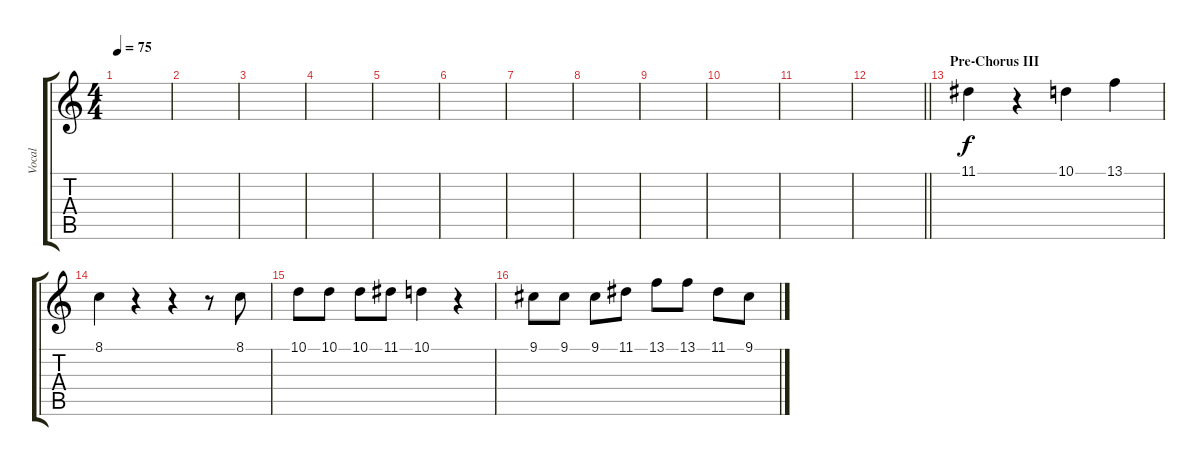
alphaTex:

\track ("Vocal" "Vocal") {instrument tenorsax}
\staff {score tabs}
\tuning (E4 B3 G3 D3 A2 E2) {hide}
\ts (4 4)
\tempo 75
\clef g2
\ks c
|
|
|
|
|
|
|
|
|
|
|
\barLineRight lightlight
|
\section ("" "Pre-Chorus III")
11.1.4 r.4 10.1.4 13.1.4 |
8.1.4 r.4 r.4 r.8 8.1.8 |
10.1.8 10.1.8 10.1.8 11.1.8 10.1.4 r.4 |
9.1.8 9.1.8 9.1.8 11.1.8 13.1.8 13.1.8 11.1.8 9.1.8
